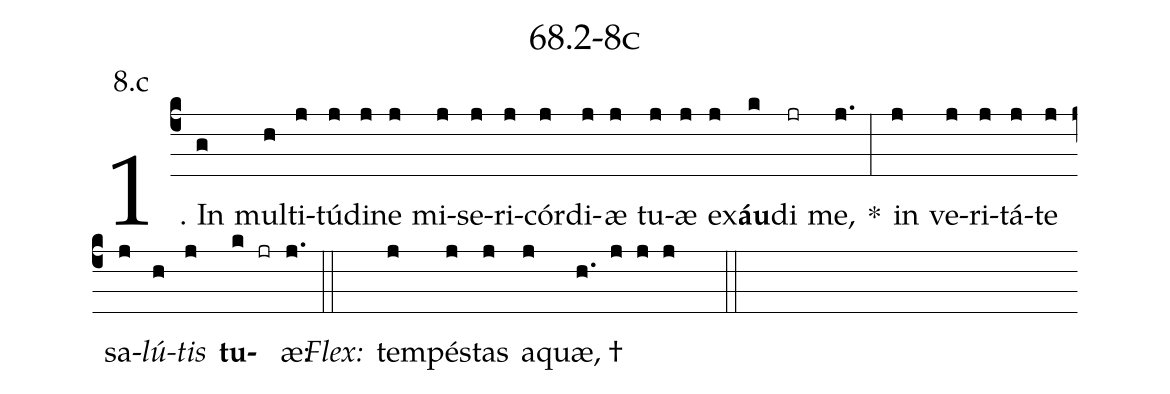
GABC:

name: 68.2-8c;
annotation: 8.c;
%%
(c4)1. In(g) mul(h)ti(j)tú(j)di(j)ne(j) mi(j)se(j)ri(j)cór(j)di(j)æ(j) tu(j)æ(j) ex(j)<b>áu</b>(k)di(jr) me,(j.) *(:) in(j) ve(j)ri(j)tá(j)te(j) sa(j)<i>lú</i>(h)<i>tis</i>(j) <b>tu</b>(k jr)æ:(j.) (::)
<i>Flex:</i>()  tem(j)pés(j)tas(j) a(j)quæ, †(h. j j j  ::)

%E(j) u(j) o(h) u(j) a(k) e.(j.) (::)
